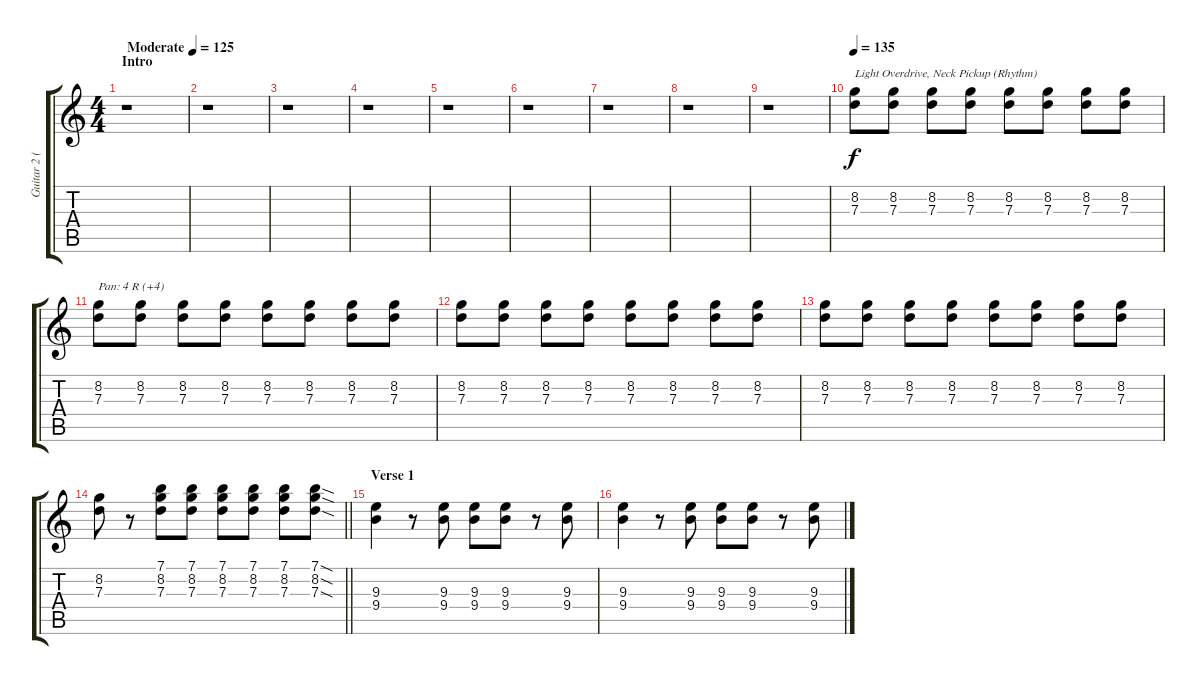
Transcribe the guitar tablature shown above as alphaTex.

\track ("Guitar 2 (Paul Banks)" "Guitar 2 (") {instrument overdrivenguitar}
\staff {score tabs}
\tuning (E4 B3 G3 D3 A2 E2) {hide}
\ts (4 4)
\section ("" "Intro")
\tempo (125 "Moderate")
\clef g2
\ks c
r.1{dy f instrument overdrivenguitar} |
r.1 |
r.1 |
r.1 |
r.1 |
r.1 |
r.1 |
r.1 |
r.1 |
\tempo 135
(8.2 7.3).8{txt "Light Overdrive, Neck Pickup (Rhythm)"} (8.2 7.3).8 (8.2 7.3).8 (8.2 7.3).8 (8.2 7.3).8 (8.2 7.3).8 (8.2 7.3).8 (8.2 7.3).8 |
(8.2 7.3).8{txt "Pan: 4 R (+4)"} (8.2 7.3).8 (8.2 7.3).8 (8.2 7.3).8 (8.2 7.3).8 (8.2 7.3).8 (8.2 7.3).8 (8.2 7.3).8 |
(8.2 7.3).8 (8.2 7.3).8 (8.2 7.3).8 (8.2 7.3).8 (8.2 7.3).8 (8.2 7.3).8 (8.2 7.3).8 (8.2 7.3).8 |
(8.2 7.3).8 (8.2 7.3).8 (8.2 7.3).8 (8.2 7.3).8 (8.2 7.3).8 (8.2 7.3).8 (8.2 7.3).8 (8.2 7.3).8 |
\barLineRight lightlight
(8.2 7.3).8 r.8 (7.1 8.2 7.3).8 (7.1 8.2 7.3).8 (7.1 8.2 7.3).8 (7.1 8.2 7.3).8 (7.1 8.2 7.3).8 (7.1{sod} 8.2{sod} 7.3{sod}).8 |
\section ("" "Verse 1")
(9.3 9.4).4 r.8 (9.3 9.4).8 (9.3 9.4).8 (9.3 9.4).8 r.8 (9.3 9.4).8 |
(9.3 9.4).4 r.8 (9.3 9.4).8 (9.3 9.4).8 (9.3 9.4).8 r.8 (9.3 9.4).8
